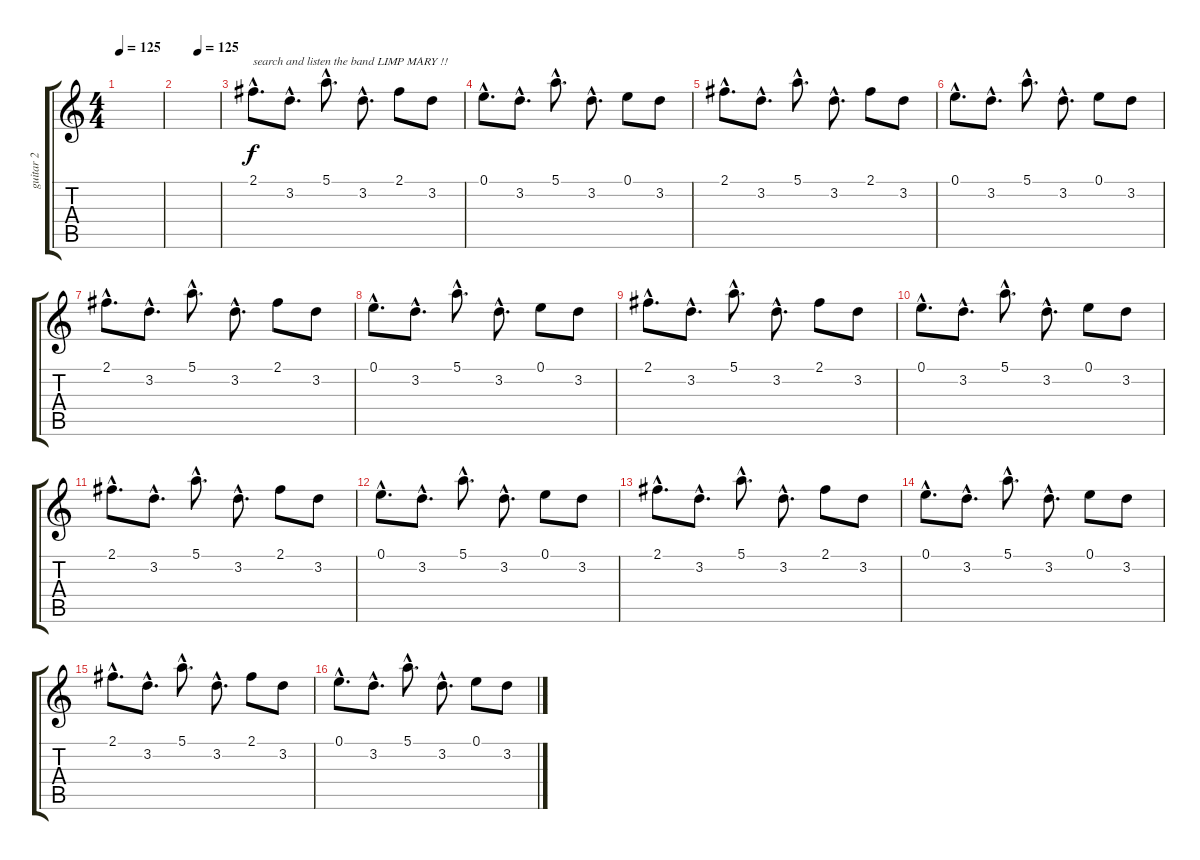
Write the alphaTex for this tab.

\track ("guitar 2" "guitar 2") {instrument distortionguitar}
\staff {score tabs}
\tuning (E4 B3 G3 D3 A2 E2) {hide}
\ts (4 4)
\tempo 125
\tempo 115
\tempo 125
\clef g2
\ks c
|
\tempo (125 0.5)
|
2.1{hac}.8{d txt "search and listen the band LIMP MARY !!" volume 6} 3.2{hac}.8{d} 5.1{hac}.8{d} 3.2{hac}.8{d} 2.1.8 3.2.8 |
0.1{hac}.8{d} 3.2{hac}.8{d} 5.1{hac}.8{d} 3.2{hac}.8{d} 0.1.8 3.2.8 |
2.1{hac}.8{d} 3.2{hac}.8{d} 5.1{hac}.8{d} 3.2{hac}.8{d} 2.1.8 3.2.8 |
0.1{hac}.8{d} 3.2{hac}.8{d} 5.1{hac}.8{d} 3.2{hac}.8{d} 0.1.8 3.2.8 |
2.1{hac}.8{d volume 15} 3.2{hac}.8{d} 5.1{hac}.8{d} 3.2{hac}.8{d} 2.1.8 3.2.8 |
0.1{hac}.8{d} 3.2{hac}.8{d} 5.1{hac}.8{d} 3.2{hac}.8{d} 0.1.8 3.2.8 |
2.1{hac}.8{d} 3.2{hac}.8{d} 5.1{hac}.8{d} 3.2{hac}.8{d} 2.1.8 3.2.8 |
0.1{hac}.8{d} 3.2{hac}.8{d} 5.1{hac}.8{d} 3.2{hac}.8{d} 0.1.8 3.2.8 |
2.1{hac}.8{d} 3.2{hac}.8{d} 5.1{hac}.8{d} 3.2{hac}.8{d} 2.1.8 3.2.8 |
0.1{hac}.8{d} 3.2{hac}.8{d} 5.1{hac}.8{d} 3.2{hac}.8{d} 0.1.8 3.2.8 |
2.1{hac}.8{d} 3.2{hac}.8{d} 5.1{hac}.8{d} 3.2{hac}.8{d} 2.1.8 3.2.8 |
0.1{hac}.8{d} 3.2{hac}.8{d} 5.1{hac}.8{d} 3.2{hac}.8{d} 0.1.8 3.2.8 |
2.1{hac}.8{d} 3.2{hac}.8{d} 5.1{hac}.8{d} 3.2{hac}.8{d} 2.1.8 3.2.8 |
0.1{hac}.8{d} 3.2{hac}.8{d} 5.1{hac}.8{d} 3.2{hac}.8{d} 0.1.8 3.2.8
